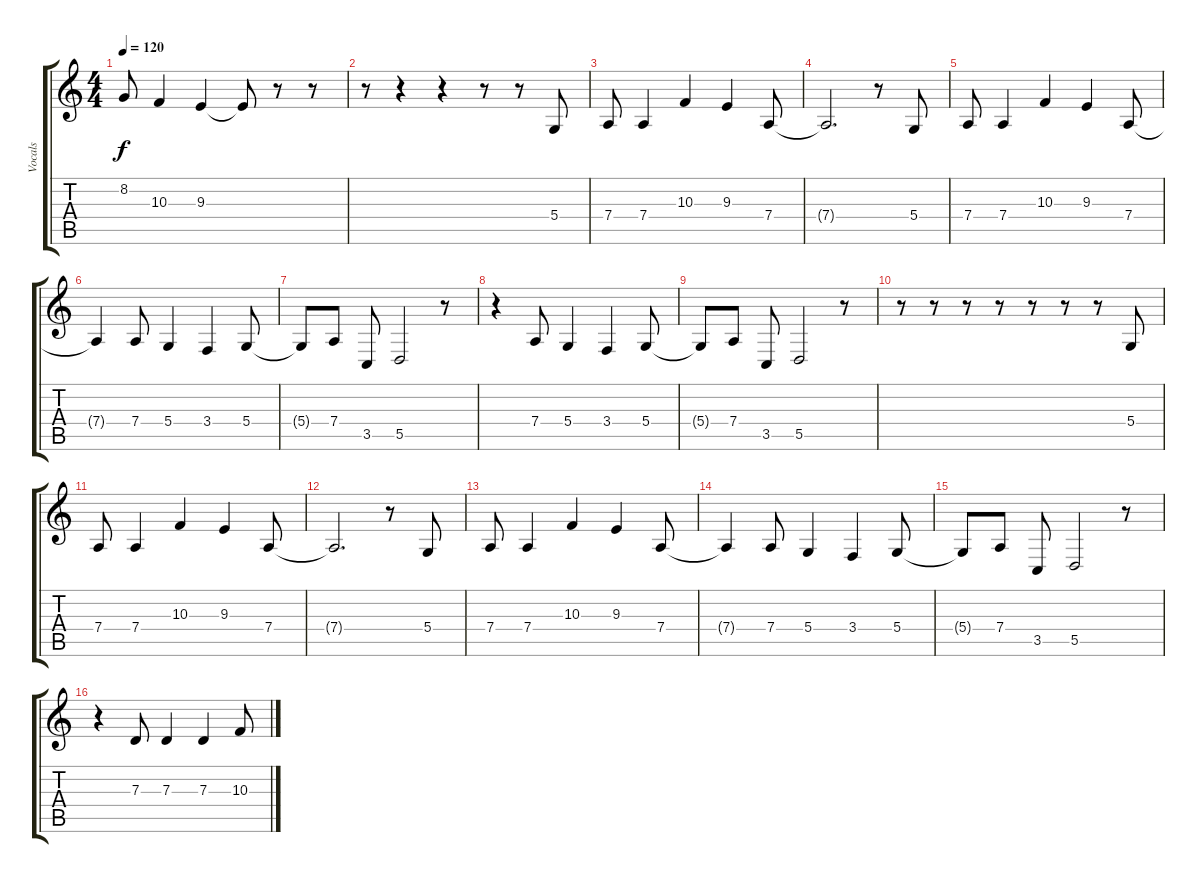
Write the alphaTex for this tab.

\track ("Vocals" "Vocals") {instrument bassoon}
\staff {score tabs}
\tuning (E4 B3 G3 D3 A2 E2) {hide}
\ts (4 4)
\tempo 120
\clef g2
\ks c
8.2{t}.8{dy f} 10.3.4 9.3.4 9.3{t}.8 r.8 r.8 |
r.8 r.4 r.4 r.8 r.8 5.4.8 |
7.4.8 7.4.4 10.3.4 9.3.4 7.4.8 |
7.4{t}.2{d} r.8 5.4.8 |
7.4.8 7.4.4 10.3.4 9.3.4 7.4.8 |
7.4{t}.4 7.4.8 5.4.4 3.4.4 5.4.8 |
5.4{t}.8 7.4.8 3.5.8 5.5.2 r.8 |
r.4 7.4.8 5.4.4 3.4.4 5.4.8 |
5.4{t}.8 7.4.8 3.5.8 5.5.2 r.8 |
r.8 r.8 r.8 r.8 r.8 r.8 r.8 5.4.8 |
7.4.8 7.4.4 10.3.4 9.3.4 7.4.8 |
7.4{t}.2{d} r.8 5.4.8 |
7.4.8 7.4.4 10.3.4 9.3.4 7.4.8 |
7.4{t}.4 7.4.8 5.4.4 3.4.4 5.4.8 |
5.4{t}.8 7.4.8 3.5.8 5.5.2 r.8 |
r.4 7.3.8 7.3.4 7.3.4 10.3.8
